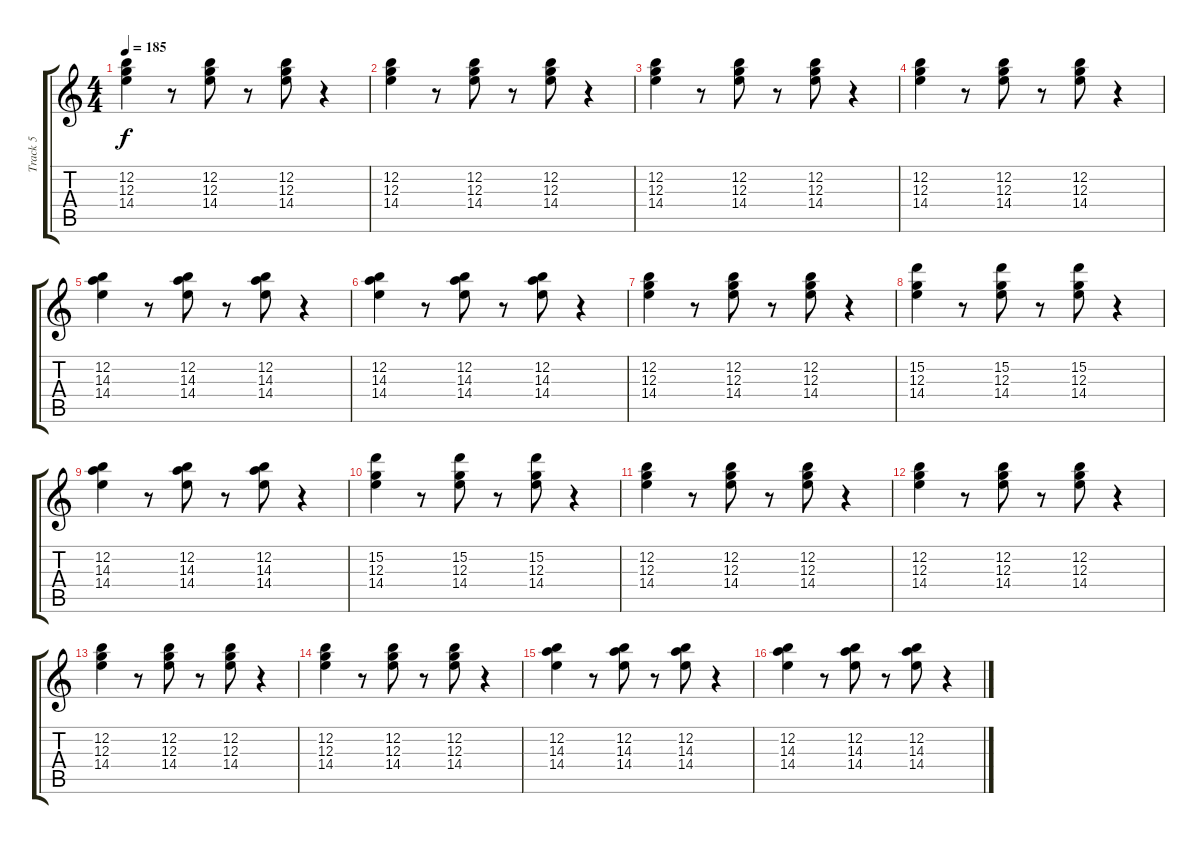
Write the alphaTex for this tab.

\track ("Track 5" "Track 5") {instrument overdrivenguitar}
\staff {score tabs}
\tuning (E4 B3 G3 D3 A2 E2) {hide}
\ts (4 4)
\tempo 185
\clef g2
\ks c
(12.2 12.3 14.4).4{dy f} r.8 (12.2 12.3 14.4).8 r.8 (12.2 12.3 14.4).8 r.4 |
(12.2 12.3 14.4).4 r.8 (12.2 12.3 14.4).8 r.8 (12.2 12.3 14.4).8 r.4 |
(12.2 12.3 14.4).4 r.8 (12.2 12.3 14.4).8 r.8 (12.2 12.3 14.4).8 r.4 |
(12.2 12.3 14.4).4 r.8 (12.2 12.3 14.4).8 r.8 (12.2 12.3 14.4).8 r.4 |
(12.2 14.3 14.4).4 r.8 (12.2 14.3 14.4).8 r.8 (12.2 14.3 14.4).8 r.4 |
(12.2 14.3 14.4).4 r.8 (12.2 14.3 14.4).8 r.8 (12.2 14.3 14.4).8 r.4 |
(12.2 12.3 14.4).4 r.8 (12.2 12.3 14.4).8 r.8 (12.2 12.3 14.4).8 r.4 |
(15.2 12.3 14.4).4 r.8 (15.2 12.3 14.4).8 r.8 (15.2 12.3 14.4).8 r.4 |
(12.2 14.3 14.4).4 r.8 (12.2 14.3 14.4).8 r.8 (12.2 14.3 14.4).8 r.4 |
(15.2 12.3 14.4).4 r.8 (15.2 12.3 14.4).8 r.8 (15.2 12.3 14.4).8 r.4 |
(12.2 12.3 14.4).4 r.8 (12.2 12.3 14.4).8 r.8 (12.2 12.3 14.4).8 r.4 |
(12.2 12.3 14.4).4 r.8 (12.2 12.3 14.4).8 r.8 (12.2 12.3 14.4).8 r.4 |
(12.2 12.3 14.4).4 r.8 (12.2 12.3 14.4).8 r.8 (12.2 12.3 14.4).8 r.4 |
(12.2 12.3 14.4).4 r.8 (12.2 12.3 14.4).8 r.8 (12.2 12.3 14.4).8 r.4 |
(12.2 14.3 14.4).4 r.8 (12.2 14.3 14.4).8 r.8 (12.2 14.3 14.4).8 r.4 |
(12.2 14.3 14.4).4 r.8 (12.2 14.3 14.4).8 r.8 (12.2 14.3 14.4).8 r.4
